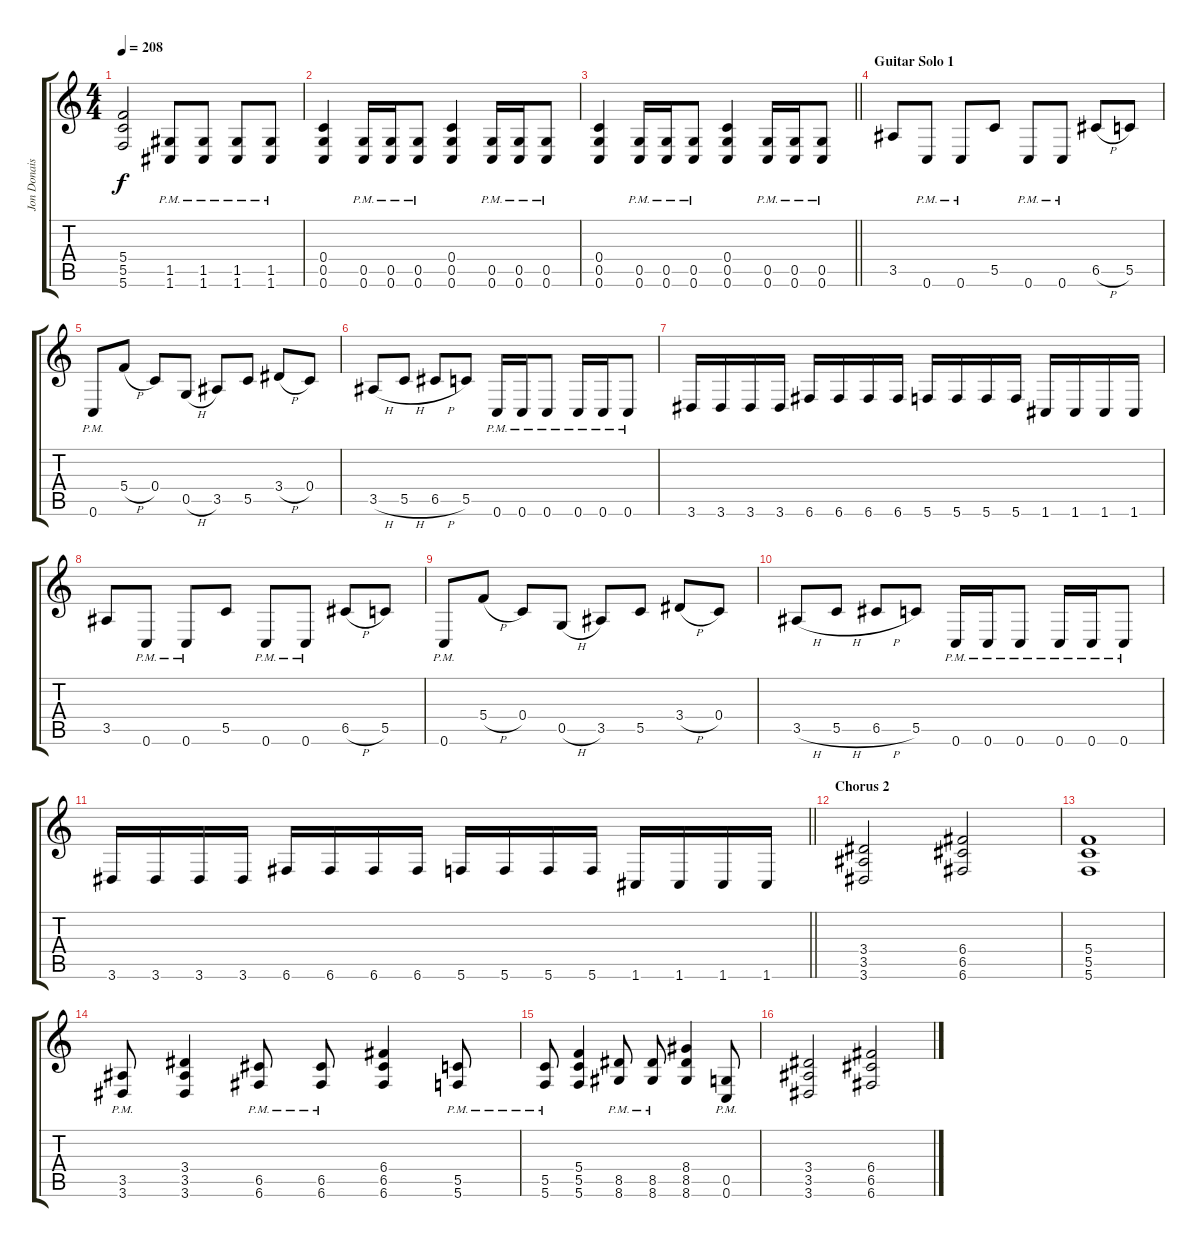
\track ("Jon Donais" "Jon Donais") {instrument distortionguitar}
\staff {score tabs}
\tuning (D4 A3 F3 C3 G2 C2) {hide}
\ts (4 4)
\tempo 208
\clef g2
\ks c
(5.4{t} 5.5{t} 5.6{t}).2{dy f} (1.5{pm} 1.6{pm}).8 (1.5{pm} 1.6{pm}).8 (1.5{pm} 1.6{pm}).8 (1.5{pm} 1.6{pm}).8 |
(0.4 0.5 0.6).4 (0.5{pm} 0.6{pm}).16 (0.5{pm} 0.6{pm}).16 (0.5{pm} 0.6{pm}).8 (0.4 0.5 0.6).4 (0.5{pm} 0.6{pm}).16 (0.5{pm} 0.6{pm}).16 (0.5{pm} 0.6{pm}).8 |
\barLineRight lightlight
(0.4 0.5 0.6).4 (0.5{pm} 0.6{pm}).16 (0.5{pm} 0.6{pm}).16 (0.5{pm} 0.6{pm}).8 (0.4 0.5 0.6).4 (0.5{pm} 0.6{pm}).16 (0.5{pm} 0.6{pm}).16 (0.5{pm} 0.6{pm}).8 |
\section ("" "Guitar Solo 1")
3.5.8 0.6{pm}.8 0.6{pm}.8 5.5.8 0.6{pm}.8 0.6{pm}.8 6.5{h}.8 5.5.8 |
0.6{pm}.8 5.4{h}.8 0.4.8 0.5{h}.8 3.5.8 5.5.8 3.4{h}.8 0.4.8 |
3.5{h}.8 5.5{h}.8 6.5{h}.8 5.5.8 0.6{pm}.16 0.6{pm}.16 0.6{pm}.8 0.6{pm}.16 0.6{pm}.16 0.6{pm}.8 |
3.6.16 3.6.16 3.6.16 3.6.16 6.6.16 6.6.16 6.6.16 6.6.16 5.6.16 5.6.16 5.6.16 5.6.16 1.6.16 1.6.16 1.6.16 1.6.16 |
3.5.8 0.6{pm}.8 0.6{pm}.8 5.5.8 0.6{pm}.8 0.6{pm}.8 6.5{h}.8 5.5.8 |
0.6{pm}.8 5.4{h}.8 0.4.8 0.5{h}.8 3.5.8 5.5.8 3.4{h}.8 0.4.8 |
3.5{h}.8 5.5{h}.8 6.5{h}.8 5.5.8 0.6{pm}.16 0.6{pm}.16 0.6{pm}.8 0.6{pm}.16 0.6{pm}.16 0.6{pm}.8 |
\barLineRight lightlight
3.6.16 3.6.16 3.6.16 3.6.16 6.6.16 6.6.16 6.6.16 6.6.16 5.6.16 5.6.16 5.6.16 5.6.16 1.6.16 1.6.16 1.6.16 1.6.16 |
\section ("" "Chorus 2")
(3.4 3.5 3.6).2 (6.4 6.5 6.6).2 |
(5.4 5.5 5.6).1 |
(3.5{pm} 3.6{pm}).8 (3.4 3.5 3.6).4 (6.5{pm} 6.6{pm}).8 (6.5{pm} 6.6{pm}).8 (6.4 6.5 6.6).4 (5.5{pm} 5.6{pm}).8 |
(5.5{pm} 5.6{pm}).8 (5.4 5.5 5.6).4 (8.5{pm} 8.6{pm}).8 (8.5{pm} 8.6{pm}).8 (8.4 8.5 8.6).4 (0.5{pm} 0.6{pm}).8 |
(3.4 3.5 3.6).2 (6.4 6.5 6.6).2
